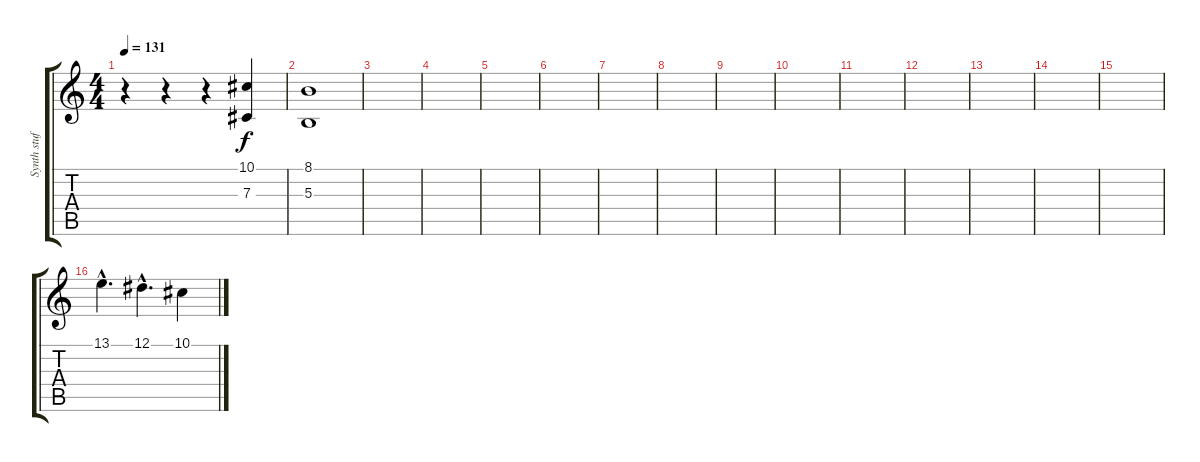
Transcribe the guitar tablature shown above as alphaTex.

\track ("Synth stuff" "Synth stuf") {instrument synthstrings2}
\staff {score tabs}
\tuning (Eb4 Bb3 Gb3 Db3 Ab2 Eb2) {hide}
\ts (4 4)
\tempo 131
\clef g2
\ks c
r.4{dy f} r.4 r.4 (10.1 7.3).4 |
(8.1 5.3).1 |
|
|
|
|
|
|
|
|
|
|
|
|
|
13.1{hac}.4{d} 12.1{hac}.4{d} 10.1.4
